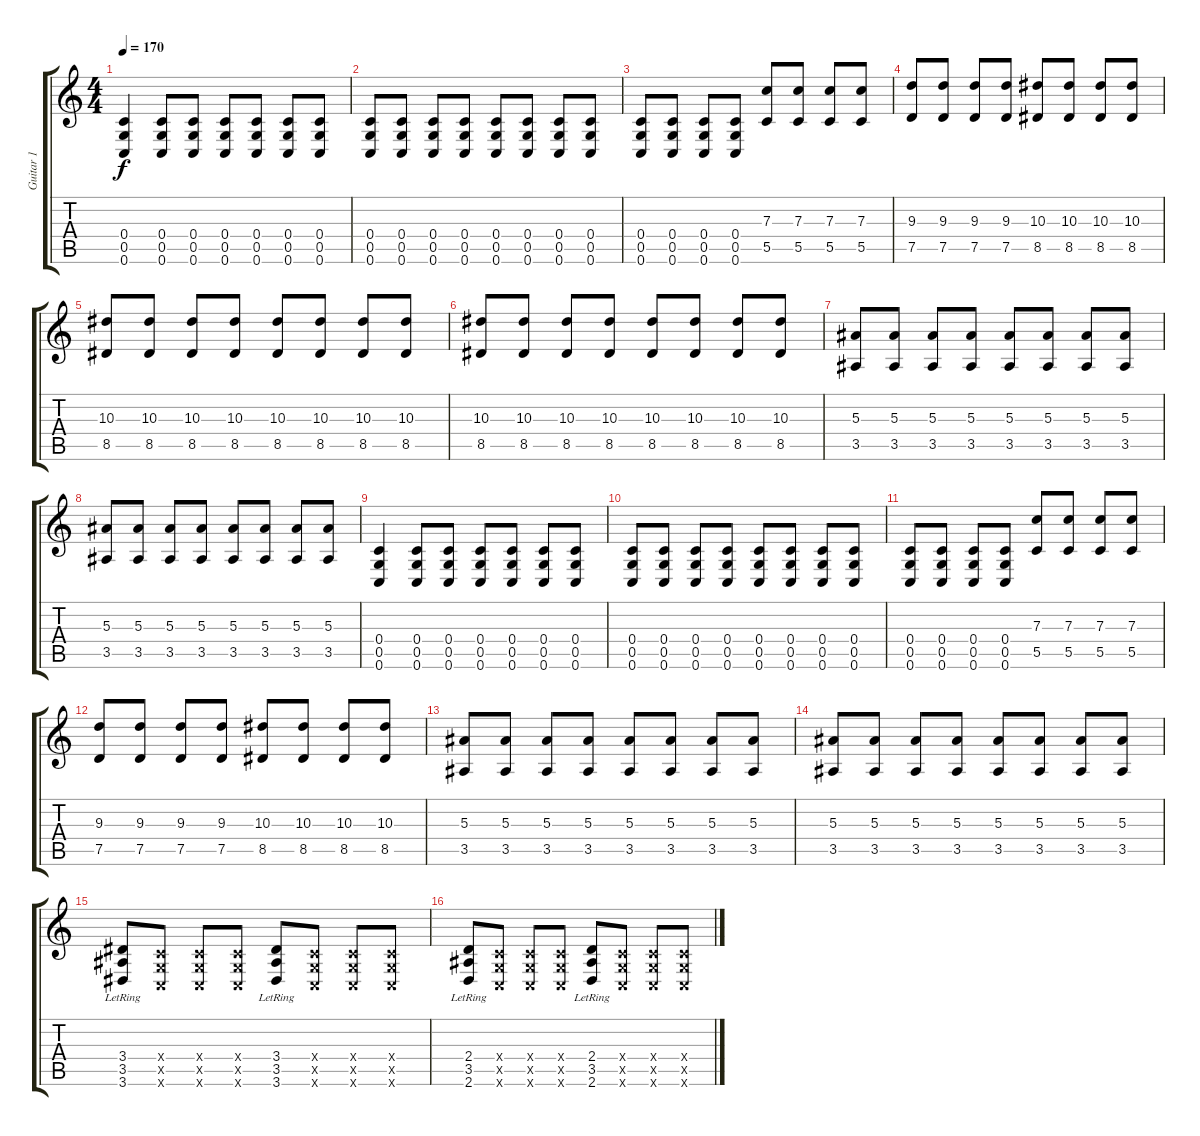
\track ("Guitar 1" "Guitar 1") {instrument electricguitarclean}
\staff {score tabs}
\tuning (D4 A3 F3 C3 G2 C2) {hide}
\ts (4 4)
\tempo 170
\clef g2
\ks c
(0.4 0.5 0.6).4{dy f} (0.4 0.5 0.6).8 (0.4 0.5 0.6).8 (0.4 0.5 0.6).8 (0.4 0.5 0.6).8 (0.4 0.5 0.6).8 (0.4 0.5 0.6).8 |
(0.4 0.5 0.6).8 (0.4 0.5 0.6).8 (0.4 0.5 0.6).8 (0.4 0.5 0.6).8 (0.4 0.5 0.6).8 (0.4 0.5 0.6).8 (0.4 0.5 0.6).8 (0.4 0.5 0.6).8 |
(0.4 0.5 0.6).8 (0.4 0.5 0.6).8 (0.4 0.5 0.6).8 (0.4 0.5 0.6).8 (7.3 5.5).8 (7.3 5.5).8 (7.3 5.5).8 (7.3 5.5).8 |
(9.3 7.5).8 (9.3 7.5).8 (9.3 7.5).8 (9.3 7.5).8 (10.3 8.5).8 (10.3 8.5).8 (10.3 8.5).8 (10.3 8.5).8 |
(10.3 8.5).8 (10.3 8.5).8 (10.3 8.5).8 (10.3 8.5).8 (10.3 8.5).8 (10.3 8.5).8 (10.3 8.5).8 (10.3 8.5).8 |
(10.3 8.5).8 (10.3 8.5).8 (10.3 8.5).8 (10.3 8.5).8 (10.3 8.5).8 (10.3 8.5).8 (10.3 8.5).8 (10.3 8.5).8 |
(5.3 3.5).8 (5.3 3.5).8 (5.3 3.5).8 (5.3 3.5).8 (5.3 3.5).8 (5.3 3.5).8 (5.3 3.5).8 (5.3 3.5).8 |
(5.3 3.5).8 (5.3 3.5).8 (5.3 3.5).8 (5.3 3.5).8 (5.3 3.5).8 (5.3 3.5).8 (5.3 3.5).8 (5.3 3.5).8 |
(0.4 0.5 0.6).4 (0.4 0.5 0.6).8 (0.4 0.5 0.6).8 (0.4 0.5 0.6).8 (0.4 0.5 0.6).8 (0.4 0.5 0.6).8 (0.4 0.5 0.6).8 |
(0.4 0.5 0.6).8 (0.4 0.5 0.6).8 (0.4 0.5 0.6).8 (0.4 0.5 0.6).8 (0.4 0.5 0.6).8 (0.4 0.5 0.6).8 (0.4 0.5 0.6).8 (0.4 0.5 0.6).8 |
(0.4 0.5 0.6).8 (0.4 0.5 0.6).8 (0.4 0.5 0.6).8 (0.4 0.5 0.6).8 (7.3 5.5).8 (7.3 5.5).8 (7.3 5.5).8 (7.3 5.5).8 |
(9.3 7.5).8 (9.3 7.5).8 (9.3 7.5).8 (9.3 7.5).8 (10.3 8.5).8 (10.3 8.5).8 (10.3 8.5).8 (10.3 8.5).8 |
(5.3 3.5).8 (5.3 3.5).8 (5.3 3.5).8 (5.3 3.5).8 (5.3 3.5).8 (5.3 3.5).8 (5.3 3.5).8 (5.3 3.5).8 |
(5.3 3.5).8 (5.3 3.5).8 (5.3 3.5).8 (5.3 3.5).8 (5.3 3.5).8 (5.3 3.5).8 (5.3 3.5).8 (5.3 3.5).8 |
(3.4{lr} 3.5{lr} 3.6{lr}).8 (0.4{x} 0.5{x} 0.6{x}).8 (0.4{x} 0.5{x} 0.6{x}).8 (0.4{x} 0.5{x} 0.6{x}).8 (3.4{lr} 3.5{lr} 3.6{lr}).8 (0.4{x} 0.5{x} 0.6{x}).8 (0.4{x} 0.5{x} 0.6{x}).8 (0.4{x} 0.5{x} 0.6{x}).8 |
(2.4{lr} 3.5{lr} 2.6{lr}).8 (0.4{x} 0.5{x} 0.6{x}).8 (0.4{x} 0.5{x} 0.6{x}).8 (0.4{x} 0.5{x} 0.6{x}).8 (2.4{lr} 3.5{lr} 2.6{lr}).8 (0.4{x} 0.5{x} 0.6{x}).8 (0.4{x} 0.5{x} 0.6{x}).8 (0.4{x} 0.5{x} 0.6{x}).8
